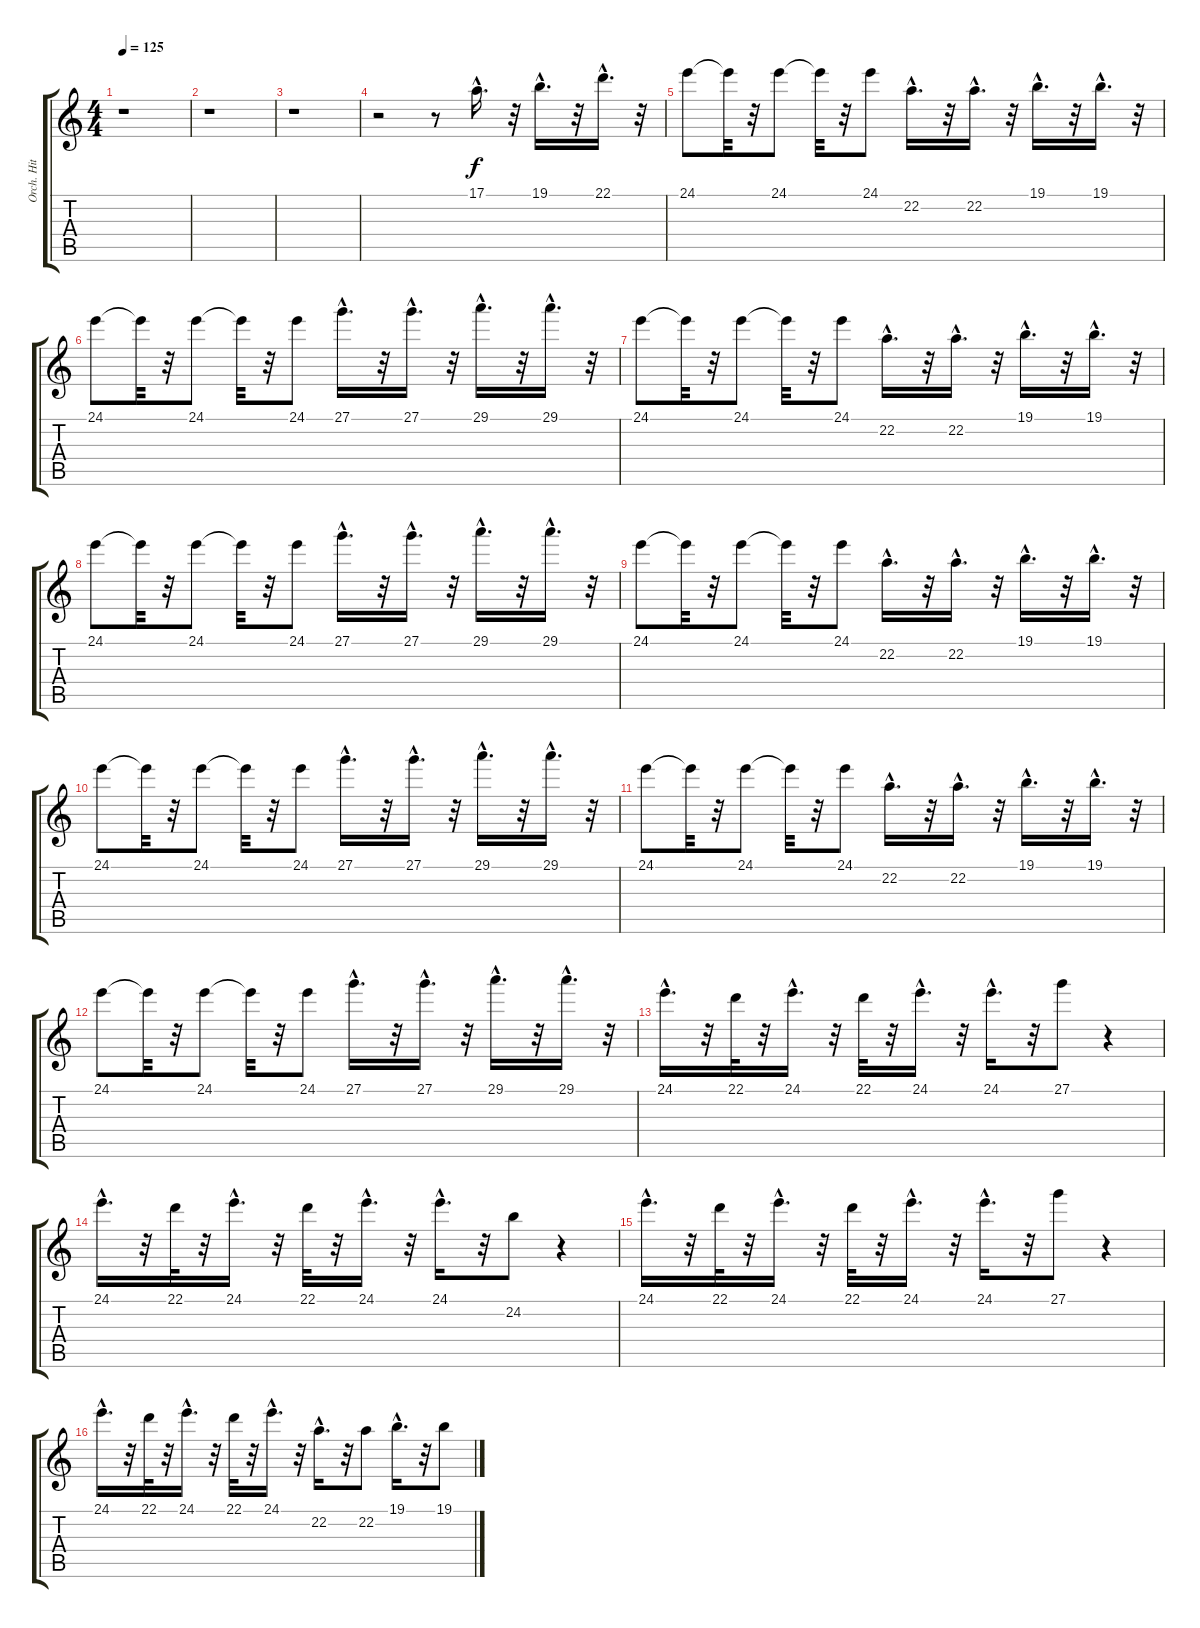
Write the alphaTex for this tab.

\track ("Orch. Hit" "Orch. Hit") {instrument orchestrahit}
\staff {score tabs}
\tuning (E4 B3 G3 D3 A2 E2) {hide}
\ts (4 4)
\tempo 125
\clef g2
\ks c
r.1{dy f} |
r.1 |
r.1 |
r.2 r.8 17.1{hac}.16{d} r.32 19.1{hac}.16{d} r.32 22.1{hac}.16{d} r.32 |
24.1.8 24.1{t}.32 r.32 24.1.8 24.1{t}.32 r.32 24.1.8 22.2{hac}.16{d} r.32 22.2{hac}.16{d} r.32 19.1{hac}.16{d} r.32 19.1{hac}.16{d} r.32 |
24.1.8 24.1{t}.32 r.32 24.1.8 24.1{t}.32 r.32 24.1.8 27.1{hac}.16{d} r.32 27.1{hac}.16{d} r.32 29.1{hac}.16{d} r.32 29.1{hac}.16{d} r.32 |
24.1.8 24.1{t}.32 r.32 24.1.8 24.1{t}.32 r.32 24.1.8 22.2{hac}.16{d} r.32 22.2{hac}.16{d} r.32 19.1{hac}.16{d} r.32 19.1{hac}.16{d} r.32 |
24.1.8 24.1{t}.32 r.32 24.1.8 24.1{t}.32 r.32 24.1.8 27.1{hac}.16{d} r.32 27.1{hac}.16{d} r.32 29.1{hac}.16{d} r.32 29.1{hac}.16{d} r.32 |
24.1.8 24.1{t}.32 r.32 24.1.8 24.1{t}.32 r.32 24.1.8 22.2{hac}.16{d} r.32 22.2{hac}.16{d} r.32 19.1{hac}.16{d} r.32 19.1{hac}.16{d} r.32 |
24.1.8 24.1{t}.32 r.32 24.1.8 24.1{t}.32 r.32 24.1.8 27.1{hac}.16{d} r.32 27.1{hac}.16{d} r.32 29.1{hac}.16{d} r.32 29.1{hac}.16{d} r.32 |
24.1.8 24.1{t}.32 r.32 24.1.8 24.1{t}.32 r.32 24.1.8 22.2{hac}.16{d} r.32 22.2{hac}.16{d} r.32 19.1{hac}.16{d} r.32 19.1{hac}.16{d} r.32 |
24.1.8 24.1{t}.32 r.32 24.1.8 24.1{t}.32 r.32 24.1.8 27.1{hac}.16{d} r.32 27.1{hac}.16{d} r.32 29.1{hac}.16{d} r.32 29.1{hac}.16{d} r.32 |
24.1{hac}.16{d} r.32 22.1.32 r.32 24.1{hac}.16{d} r.32 22.1.32 r.32 24.1{hac}.16{d} r.32 24.1{hac}.16{d} r.32 27.1.8 r.4 |
24.1{hac}.16{d} r.32 22.1.32 r.32 24.1{hac}.16{d} r.32 22.1.32 r.32 24.1{hac}.16{d} r.32 24.1{hac}.16{d} r.32 24.2.8 r.4 |
24.1{hac}.16{d} r.32 22.1.32 r.32 24.1{hac}.16{d} r.32 22.1.32 r.32 24.1{hac}.16{d} r.32 24.1{hac}.16{d} r.32 27.1.8 r.4 |
24.1{hac}.16{d} r.32 22.1.32 r.32 24.1{hac}.16{d} r.32 22.1.32 r.32 24.1{hac}.16{d} r.32 22.2{hac}.16{d} r.32 22.2.8 19.1{hac}.16{d} r.32 19.1.8
